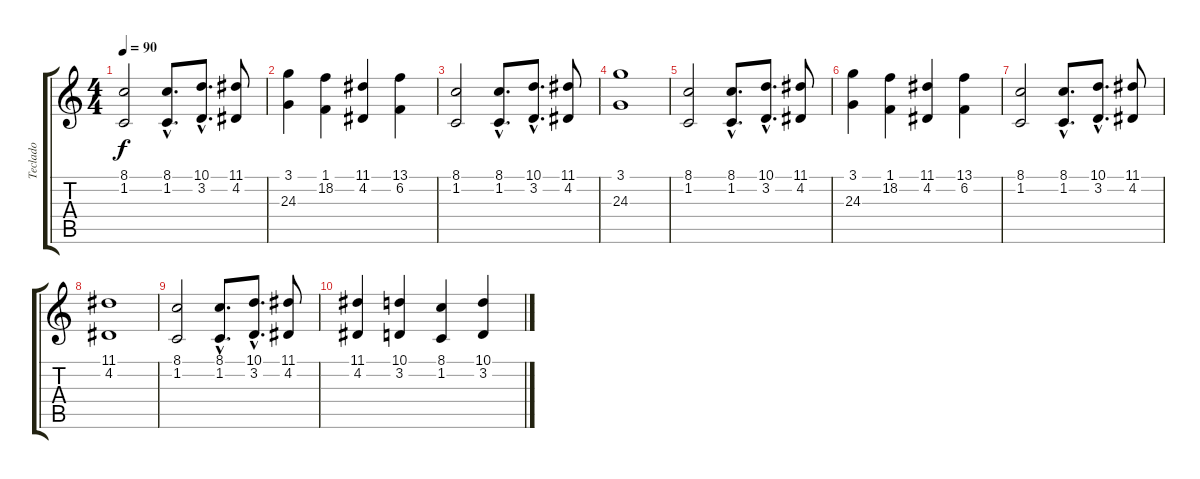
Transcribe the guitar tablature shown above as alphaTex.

\track ("Teclado" "Teclado") {instrument stringensemble1}
\staff {score tabs}
\tuning (E4 B3 G3 D3 A2 E2) {hide}
\ts (4 4)
\tempo 90
\clef g2
\ks c
(8.1 1.2).2{dy f} (8.1{hac} 1.2{hac}).8{d} (10.1{hac} 3.2{hac}).8{d} (11.1 4.2).8 |
(3.1 24.3).4 (1.1 18.2).4 (11.1 4.2).4 (13.1 6.2).4 |
(8.1 1.2).2 (8.1{hac} 1.2{hac}).8{d} (10.1{hac} 3.2{hac}).8{d} (11.1 4.2).8 |
(3.1 24.3).1 |
(8.1 1.2).2 (8.1{hac} 1.2{hac}).8{d} (10.1{hac} 3.2{hac}).8{d} (11.1 4.2).8 |
(3.1 24.3).4 (1.1 18.2).4 (11.1 4.2).4 (13.1 6.2).4 |
(8.1 1.2).2 (8.1{hac} 1.2{hac}).8{d} (10.1{hac} 3.2{hac}).8{d} (11.1 4.2).8 |
(11.1 4.2).1 |
(8.1 1.2).2 (8.1{hac} 1.2{hac}).8{d} (10.1{hac} 3.2{hac}).8{d} (11.1 4.2).8 |
(11.1 4.2).4 (10.1 3.2).4 (8.1 1.2).4 (10.1 3.2).4
